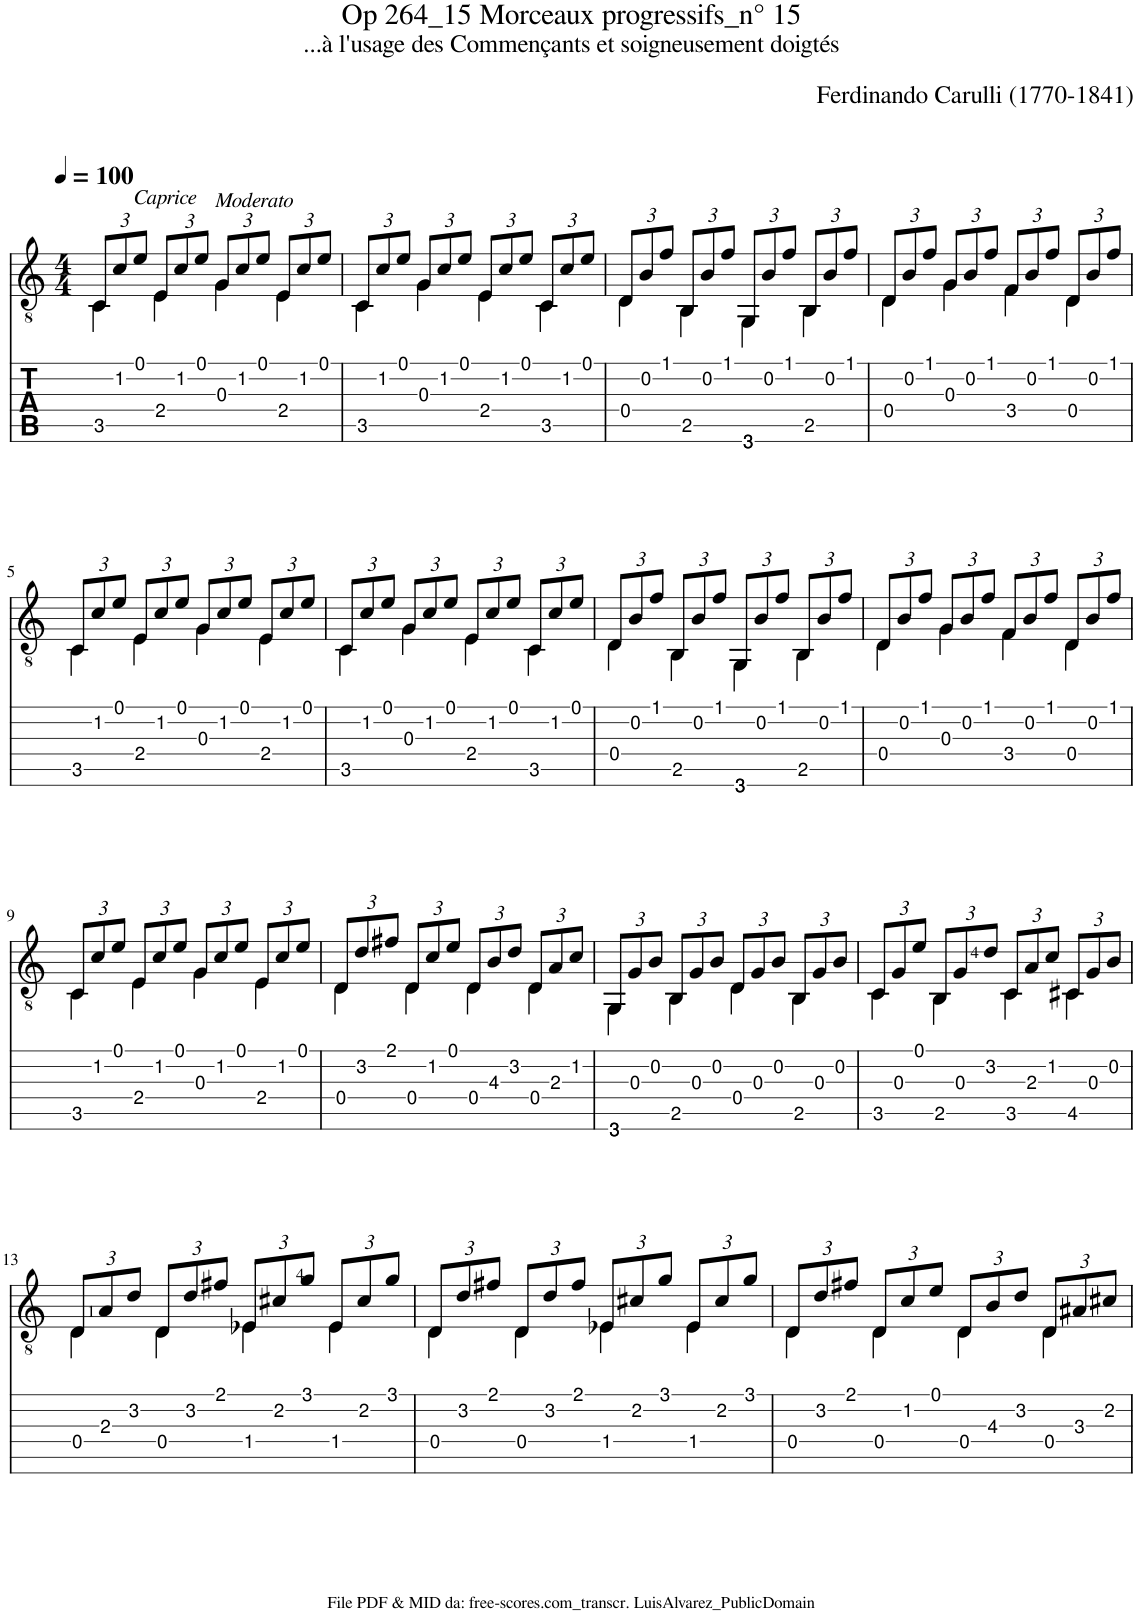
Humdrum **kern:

**kern	**kern
*part1	*part1
*staff2	*staff1
*I"Guitar	*
*I'Guit.	*
*stria6	*
*	*clefGv2
*k[]	*k[]
*M4/4	*M4/4
*MM100	*MM100
*Xbrackettup	*Xbrackettup
=1	=1
*^	*^
12CL	4C	12C/L	4C\
12c	.	12c/	.
!	!	!LO:TX:a:i:t=Caprice	!
12eJ	.	12e/J	.
12EL	4E	12E/L	4E\
12c	.	12c/	.
12eJ	.	12e/J	.
!	!	!LO:TX:a:i:t=Moderato	!
12GL	4G	12G/L	4G\
12c	.	12c/	.
12eJ	.	12e/J	.
12EL	4E	12E/L	4E\
12c	.	12c/	.
12eJ	.	12e/J	.
=2	=2	=2	=2
12CL	4C	12C/L	4C\
12c	.	12c/	.
12eJ	.	12e/J	.
12GL	4G	12G/L	4G\
12c	.	12c/	.
12eJ	.	12e/J	.
12EL	4E	12E/L	4E\
12c	.	12c/	.
12eJ	.	12e/J	.
12CL	4C	12C/L	4C\
12c	.	12c/	.
12eJ	.	12e/J	.
=3	=3	=3	=3
12DL	4D	12D/L	4D\
12B	.	12B/	.
12fJ	.	12f/J	.
12BBL	4BB	12BB/L	4BB\
12B	.	12B/	.
12fJ	.	12f/J	.
12GGL	4GG	12GG/L	4GG\
12B	.	12B/	.
12fJ	.	12f/J	.
12BBL	4BB	12BB/L	4BB\
12B	.	12B/	.
12fJ	.	12f/J	.
=4	=4	=4	=4
12DL	4D	12D/L	4D\
12B	.	12B/	.
12fJ	.	12f/J	.
12GL	4G	12G/L	4G\
12B	.	12B/	.
12fJ	.	12f/J	.
12FL	4F	12F/L	4F\
12B	.	12B/	.
12fJ	.	12f/J	.
12DL	4D	12D/L	4D\
12B	.	12B/	.
12fJ	.	12f/J	.
!!LO:LB:g=z	!!
=5	=5	=5	=5
12CL	4C	12C/L	4C\
12c	.	12c/	.
12eJ	.	12e/J	.
12EL	4E	12E/L	4E\
12c	.	12c/	.
12eJ	.	12e/J	.
12GL	4G	12G/L	4G\
12c	.	12c/	.
12eJ	.	12e/J	.
12EL	4E	12E/L	4E\
12c	.	12c/	.
12eJ	.	12e/J	.
=6	=6	=6	=6
12CL	4C	12C/L	4C\
12c	.	12c/	.
12eJ	.	12e/J	.
12GL	4G	12G/L	4G\
12c	.	12c/	.
12eJ	.	12e/J	.
12EL	4E	12E/L	4E\
12c	.	12c/	.
12eJ	.	12e/J	.
12CL	4C	12C/L	4C\
12c	.	12c/	.
12eJ	.	12e/J	.
=7	=7	=7	=7
12DL	4D	12D/L	4D\
12B	.	12B/	.
12fJ	.	12f/J	.
12BBL	4BB	12BB/L	4BB\
12B	.	12B/	.
12fJ	.	12f/J	.
12GGL	4GG	12GG/L	4GG\
12B	.	12B/	.
12fJ	.	12f/J	.
12BBL	4BB	12BB/L	4BB\
12B	.	12B/	.
12fJ	.	12f/J	.
=8	=8	=8	=8
12DL	4D	12D/L	4D\
12B	.	12B/	.
12fJ	.	12f/J	.
12GL	4G	12G/L	4G\
12B	.	12B/	.
12fJ	.	12f/J	.
12FL	4F	12F/L	4F\
12B	.	12B/	.
12fJ	.	12f/J	.
12DL	4D	12D/L	4D\
12B	.	12B/	.
12fJ	.	12f/J	.
!!LO:LB:g=z	!!
=9	=9	=9	=9
12CL	4C	12C/L	4C\
12c	.	12c/	.
12eJ	.	12e/J	.
12EL	4E	12E/L	4E\
12c	.	12c/	.
12eJ	.	12e/J	.
12GL	4G	12G/L	4G\
12c	.	12c/	.
12eJ	.	12e/J	.
12EL	4E	12E/L	4E\
12c	.	12c/	.
12eJ	.	12e/J	.
=10	=10	=10	=10
12DL	4D	12D/L	4D\
12d	.	12d/	.
12f#J	.	12f#X/J	.
12DL	4D	12D/L	4D\
12c	.	12c/	.
12eJ	.	12e/J	.
12DL	4D	12D/L	4D\
12B	.	12B/	.
12dJ	.	12d/J	.
12DL	4D	12D/L	4D\
12A	.	12A/	.
12cJ	.	12c/J	.
=11	=11	=11	=11
12GGL	4GG	12GG/L	4GG\
12G	.	12G/	.
12BJ	.	12B/J	.
12BBL	4BB	12BB/L	4BB\
12G	.	12G/	.
12BJ	.	12B/J	.
12DL	4D	12D/L	4D\
12G	.	12G/	.
12BJ	.	12B/J	.
12BBL	4BB	12BB/L	4BB\
12G	.	12G/	.
12BJ	.	12B/J	.
=12	=12	=12	=12
12CL	4C	12C/L	4C\
12G	.	12G/	.
12eJ	.	12e/J	.
12BBL	4BB	12BB/L	4BB\
12G	.	12G/	.
12dJ	.	12d/J	.
12CL	4C	12C/L	4C\
12A	.	12A/	.
12cJ	.	12c/J	.
12C#L	4C#	12C#X/L	4C#\
12G	.	12G/	.
12BJ	.	12B/J	.
!!LO:LB:g=z	!!
=13	=13	=13	=13
12DL	4D	12D/L	4D\
12A	.	12A/	.
12dJ	.	12d/J	.
12DL	4D	12D/L	4D\
12d	.	12d/	.
12f#J	.	12f#X/J	.
12E-L	4E-	12E-X/L	4E-\
12c#	.	12c#X/	.
12gJ	.	12g/J	.
12E-L	4E-	12E-/L	4E-\
12c#	.	12c#/	.
12gJ	.	12g/J	.
=14	=14	=14	=14
12DL	4D	12D/L	4D\
12d	.	12d/	.
12f#J	.	12f#X/J	.
12DL	4D	12D/L	4D\
12d	.	12d/	.
12f#XJ	.	12f#/J	.
12E-XL	4E-	12E-X/L	4E-\
12c#X	.	12c#X/	.
12gJ	.	12g/J	.
12E-L	4E-	12E-/L	4E-\
12c#	.	12c#/	.
12gJ	.	12g/J	.
=15	=15	=15	=15
12DL	4D	12D/L	4D\
12d	.	12d/	.
12f#J	.	12f#X/J	.
12DL	4D	12D/L	4D\
12c	.	12c/	.
12eJ	.	12e/J	.
12DL	4D	12D/L	4D\
12B	.	12B/	.
12dJ	.	12d/J	.
12DL	4D	12D/L	4D\
12A#	.	12A#X/	.
12c#J	.	12c#X/J	.
*v	*v	*	*
*	*v	*v
=	=
*-	*-
